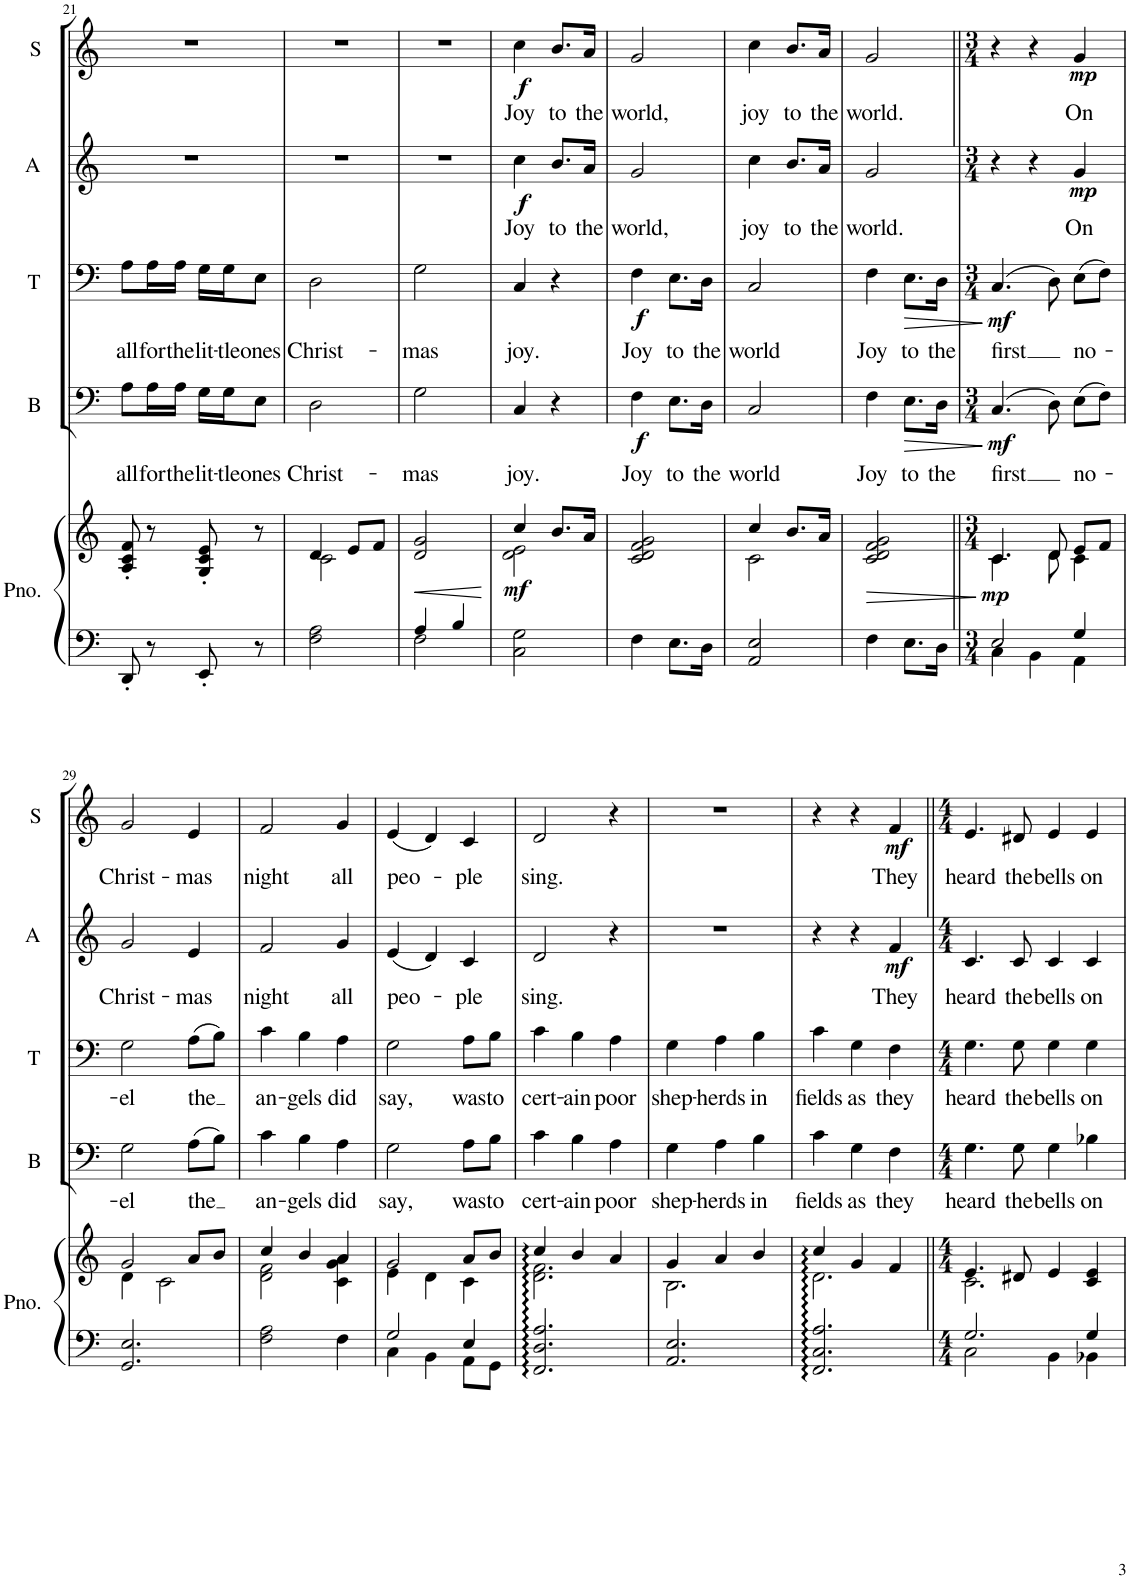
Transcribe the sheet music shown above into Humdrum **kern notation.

**kern	**kern	**dynam	**kern	**text	**dynam	**kern	**text	**dynam	**kern	**text	**dynam	**kern	**text	**dynam
*part5	*part5	*part5	*part4	*part4	*part4	*part3	*part3	*part3	*part2	*part2	*part2	*part1	*part1	*part1
*staff6	*staff5	*staff5/6	*staff4	*staff4	*staff4	*staff3	*staff3	*staff3	*staff2	*staff2	*staff2	*staff1	*staff1	*staff1
*I"Piano	*	*	*I"Bass	*	*	*I"Tenor	*	*	*I"Alto	*	*	*I"Soprano	*	*
*I'Pno.	*	*	*I'B	*	*	*I'T	*	*	*I'A	*	*	*I'S	*	*
!!LO:PB:g=z
*clefF4	*clefG2	*	*clefF4	*	*	*clefF4	*	*	*clefG2	*	*	*clefG2	*	*
*k[]	*k[]	*	*k[]	*	*	*k[]	*	*	*k[]	*	*	*k[]	*	*
*M2/4	*M2/4	*	*M2/4	*	*	*M2/4	*	*	*M2/4	*	*	*M2/4	*	*
=21	=21	=21	=21	=21	=21	=21	=21	=21	=21	=21	=21	=21	=21	=21
!	!	!	!	!LO:LY:b	!	!	!LO:LY:b	!	!	!	!	!	!	!
8DD'/	8A/' 8c/' 8f/'	.	8A\L	all	.	8A\L	all	.	2r	.	.	2r	.	.
!	!	!	!	!LO:LY:b	!	!	!LO:LY:b	!	!	!	!	!	!	!
8r	8r	.	16A\L	for	.	16A\L	for	.	.	.	.	.	.	.
!	!	!	!	!LO:LY:b	!	!	!LO:LY:b	!	!	!	!	!	!	!
.	.	.	16A\JJ	the	.	16A\JJ	the	.	.	.	.	.	.	.
!	!	!	!	!LO:LY:b	!	!	!LO:LY:b	!	!	!	!	!	!	!
8EE'/	8G/' 8c/' 8e/'	.	16G\LL	lit-	.	16G\LL	lit-	.	.	.	.	.	.	.
!	!	!	!	!LO:LY:b	!	!	!LO:LY:b	!	!	!	!	!	!	!
.	.	.	16G\J	-tle	.	16G\J	-tle	.	.	.	.	.	.	.
!	!	!	!	!LO:LY:b	!	!	!LO:LY:b	!	!	!	!	!	!	!
8r	8r	.	8E\J	ones	.	8E\J	ones	.	.	.	.	.	.	.
=22	=22	=22	=22	=22	=22	=22	=22	=22	=22	=22	=22	=22	=22	=22
*	*^	*	*	*	*	*	*	*	*	*	*	*	*	*
!	!	!	!	!	!LO:LY:b	!	!	!LO:LY:b	!	!	!	!	!	!	!
2F\ 2A\	4d/	2c\	.	2D\	Christ-	.	2D\	Christ-	.	2r	.	.	2r	.	.
.	8e/L	.	.	.	.	.	.	.	.	.	.	.	.	.	.
.	8f/J	.	.	.	.	.	.	.	.	.	.	.	.	.	.
*	*v	*v	*	*	*	*	*	*	*	*	*	*	*	*	*
=23	=23	=23	=23	=23	=23	=23	=23	=23	=23	=23	=23	=23	=23	=23
*^	*	*	*	*	*	*	*	*	*	*	*	*	*	*
!	!	!	!LO:HP:b	!	!LO:LY:b	!	!	!LO:LY:b	!	!	!	!	!	!	!
4A/	2F\	2d/ 2g/	<	2G\	-mas	.	2G\	-mas	.	2r	.	.	2r	.	.
4B/	.	.	.	.	.	.	.	.	.	.	.	.	.	.	.
*v	*v	*	*	*	*	*	*	*	*	*	*	*	*	*	*
.	.	[	.	.	.	.	.	.	.	.	.	.	.	.
=24	=24	=24	=24	=24	=24	=24	=24	=24	=24	=24	=24	=24	=24	=24
*	*^	*	*	*	*	*	*	*	*	*	*	*	*	*
!	!	!	!LO:DY:b	!	!LO:LY:b	!	!	!LO:LY:b	!	!	!LO:LY:b	!LO:DY:b	!	!LO:LY:b	!LO:DY:b
2C\ 2G\	4cc/	2d\ 2e\	mf	4C/	joy.	.	4C/	joy.	.	4cc\	Joy	f	4cc\	Joy	f
!	!	!	!	!	!	!	!	!	!	!	!LO:LY:b	!	!	!LO:LY:b	!
.	8.b/L	.	.	4r	.	.	4r	.	.	8.b/L	to	.	8.b/L	to	.
!	!	!	!	!	!	!	!	!	!	!	!LO:LY:b	!	!	!LO:LY:b	!
.	16a/Jk	.	.	.	.	.	.	.	.	16a/Jk	the	.	16a/Jk	the	.
*	*v	*v	*	*	*	*	*	*	*	*	*	*	*	*	*
=25	=25	=25	=25	=25	=25	=25	=25	=25	=25	=25	=25	=25	=25	=25
!	!	!	!	!LO:LY:b	!LO:DY:b	!	!LO:LY:b	!LO:DY:b	!	!LO:LY:b	!	!	!LO:LY:b	!
4F\	2c/ 2d/ 2f/ 2g/	.	4F\	Joy	f	4F\	Joy	f	2g/	world,	.	2g/	world,	.
!	!	!	!	!LO:LY:b	!	!	!LO:LY:b	!	!	!	!	!	!	!
8.E\L	.	.	8.E\L	to	.	8.E\L	to	.	.	.	.	.	.	.
!	!	!	!	!LO:LY:b	!	!	!LO:LY:b	!	!	!	!	!	!	!
16D\Jk	.	.	16D\Jk	the	.	16D\Jk	the	.	.	.	.	.	.	.
=26	=26	=26	=26	=26	=26	=26	=26	=26	=26	=26	=26	=26	=26	=26
*	*^	*	*	*	*	*	*	*	*	*	*	*	*	*
!	!	!	!	!	!LO:LY:b	!	!	!LO:LY:b	!	!	!LO:LY:b	!	!	!LO:LY:b	!
2AA/ 2E/	4cc/	2c\	.	2C/	world	.	2C/	world	.	4cc\	joy	.	4cc\	joy	.
!	!	!	!	!	!	!	!	!	!	!	!LO:LY:b	!	!	!LO:LY:b	!
.	8.b/L	.	.	.	.	.	.	.	.	8.b/L	to	.	8.b/L	to	.
!	!	!	!	!	!	!	!	!	!	!	!LO:LY:b	!	!	!LO:LY:b	!
.	16a/Jk	.	.	.	.	.	.	.	.	16a/Jk	the	.	16a/Jk	the	.
*	*v	*v	*	*	*	*	*	*	*	*	*	*	*	*	*
=27	=27	=27	=27	=27	=27	=27	=27	=27	=27	=27	=27	=27	=27	=27
!	!	!LO:HP:b	!	!LO:LY:b	!	!	!LO:LY:b	!	!	!LO:LY:b	!	!	!LO:LY:b	!
4F\	2c/ 2d/ 2f/ 2g/	>	4F\	Joy	.	4F\	Joy	.	2g/	world.	.	2g/	world.	.
!	!	!	!	!LO:LY:b	!LO:HP:b	!	!LO:LY:b	!LO:HP:b	!	!	!	!	!	!
8.E\L	.	.	8.E\L	to	>	8.E\L	to	>	.	.	.	.	.	.
!	!	!	!	!LO:LY:b	!	!	!LO:LY:b	!	!	!	!	!	!	!
16D\Jk	.	.	16D\Jk	the	.	16D\Jk	the	.	.	.	.	.	.	.
.	.	]	.	.	]	.	.	]	.	.	.	.	.	.
=28||	=28||	=28||	=28||	=28||	=28||	=28||	=28||	=28||	=28||	=28||	=28||	=28||	=28||	=28||
*M3/4	*M3/4	*	*M3/4	*	*	*M3/4	*	*	*M3/4	*	*	*M3/4	*	*
*^	*^	*	*	*	*	*	*	*	*	*	*	*	*	*
!	!	!	!	!LO:DY:b	!	!LO:LY:b	!LO:DY:b	!	!LO:LY:b	!LO:DY:b	!	!	!	!	!	!
2E/	4C\	4.c/	4.c\	mp	(4.C/	first	mf	(4.C/	first	mf	4r	.	.	4r	.	.
.	4BB\	.	.	.	.	.	.	.	.	.	4r	.	.	4r	.	.
.	.	8d/	8d\	.	8D\)	.	.	8D\)	.	.	.	.	.	.	.	.
!	!	!	!	!	!	!LO:LY:b	!	!	!LO:LY:b	!	!	!LO:LY:b	!LO:DY:b	!	!LO:LY:b	!LO:DY:b
4G/	4AA\	8e/L	4c\	.	(8E\L	no-	.	(8E\L	no-	.	4g/	On	mp	4g/	On	mp
.	.	8f/J	.	.	8F\J)	.	.	8F\J)	.	.	.	.	.	.	.	.
*v	*v	*	*	*	*	*	*	*	*	*	*	*	*	*	*	*
!!LO:LB:g=z
=29	=29	=29	=29	=29	=29	=29	=29	=29	=29	=29	=29	=29	=29	=29	=29
!	!	!	!	!	!LO:LY:b	!	!	!LO:LY:b	!	!	!LO:LY:b	!	!	!LO:LY:b	!
2.GG/ 2.E/	2g/	4d\	.	2G\	-el	.	2G\	-el	.	2g/	Christ-	.	2g/	Christ-	.
.	.	2c\	.	.	.	.	.	.	.	.	.	.	.	.	.
!	!	!	!	!	!LO:LY:b	!	!	!LO:LY:b	!	!	!LO:LY:b	!	!	!LO:LY:b	!
.	8a/L	.	.	(8A\L	the	.	(8A\L	the	.	4e/	-mas	.	4e/	-mas	.
.	8b/J	.	.	8B\J)	.	.	8B\J)	.	.	.	.	.	.	.	.
=30	=30	=30	=30	=30	=30	=30	=30	=30	=30	=30	=30	=30	=30	=30	=30
!	!	!	!	!	!LO:LY:b	!	!	!LO:LY:b	!	!	!LO:LY:b	!	!	!LO:LY:b	!
2F\ 2A\	4cc/	2d\ 2f\	.	4c\	an-	.	4c\	an-	.	2f/	night	.	2f/	night	.
!	!	!	!	!	!LO:LY:b	!	!	!LO:LY:b	!	!	!	!	!	!	!
.	4b/	.	.	4B\	-gels	.	4B\	-gels	.	.	.	.	.	.	.
!	!	!	!	!	!LO:LY:b	!	!	!LO:LY:b	!	!	!LO:LY:b	!	!	!LO:LY:b	!
4F\	4a/	4c\ 4g\ 4a\	.	4A\	did	.	4A\	did	.	4g/	all	.	4g/	all	.
=31	=31	=31	=31	=31	=31	=31	=31	=31	=31	=31	=31	=31	=31	=31	=31
*^	*	*	*	*	*	*	*	*	*	*	*	*	*	*	*
!	!	!	!	!	!	!LO:LY:b	!	!	!LO:LY:b	!	!	!LO:LY:b	!	!	!LO:LY:b	!
2G/	4C\	2g/	4e\	.	2G\	say,	.	2G\	say,	.	(4e/	peo-	.	(4e/	peo-	.
.	4BB\	.	4d\	.	.	.	.	.	.	.	4d/)	.	.	4d/)	.	.
!	!	!	!	!	!	!LO:LY:b	!	!	!LO:LY:b	!	!	!LO:LY:b	!	!	!LO:LY:b	!
4E/	8AA\L	8a/L	4c\	.	8A\L	was	.	8A\L	was	.	4c/	-ple	.	4c/	-ple	.
!	!	!	!	!	!	!LO:LY:b	!	!	!LO:LY:b	!	!	!	!	!	!	!
.	8GG\J	8b/J	.	.	8B\J	to	.	8B\J	to	.	.	.	.	.	.	.
=32	=32	=32	=32	=32	=32	=32	=32	=32	=32	=32	=32	=32	=32	=32	=32	=32
!	!	!	!	!	!	!LO:LY:b	!	!	!LO:LY:b	!	!	!LO:LY:b	!	!	!LO:LY:b	!
*v	*v	*	*	*	*	*	*	*	*	*	*	*	*	*	*	*
2.FF/ 2.D/ 2.A/	4cc/	2.d\ 2.f\	.	4c\	cert-	.	4c\	cert-	.	2d/	sing.	.	2d/	sing.	.
!	!	!	!	!	!LO:LY:b	!	!	!LO:LY:b	!	!	!	!	!	!	!
.	4b/	.	.	4B\	ain	.	4B\	ain	.	.	.	.	.	.	.
!	!	!	!	!	!LO:LY:b	!	!	!LO:LY:b	!	!	!	!	!	!	!
.	4a/	.	.	4A\	poor	.	4A\	poor	.	4r	.	.	4r	.	.
=33	=33	=33	=33	=33	=33	=33	=33	=33	=33	=33	=33	=33	=33	=33	=33
!	!	!	!	!	!LO:LY:b	!	!	!LO:LY:b	!	!	!	!	!	!	!
2.AA/ 2.E/	4g/	2.B\	.	4G\	shep-	.	4G\	shep-	.	2.r	.	.	2.r	.	.
!	!	!	!	!	!LO:LY:b	!	!	!LO:LY:b	!	!	!	!	!	!	!
.	4a/	.	.	4A\	-herds	.	4A\	-herds	.	.	.	.	.	.	.
!	!	!	!	!	!LO:LY:b	!	!	!LO:LY:b	!	!	!	!	!	!	!
.	4b/	.	.	4B\	in	.	4B\	in	.	.	.	.	.	.	.
=34	=34	=34	=34	=34	=34	=34	=34	=34	=34	=34	=34	=34	=34	=34	=34
!	!	!	!	!	!LO:LY:b	!	!	!LO:LY:b	!	!	!	!	!	!	!
2.FF/ 2.C/ 2.A/	4cc/	2.d\	.	4c\	fields	.	4c\	fields	.	4r	.	.	4r	.	.
!	!	!	!	!	!LO:LY:b	!	!	!LO:LY:b	!	!	!	!	!	!	!
.	4g/	.	.	4G\	as	.	4G\	as	.	4r	.	.	4r	.	.
!	!	!	!	!	!LO:LY:b	!	!	!LO:LY:b	!	!	!LO:LY:b	!LO:DY:b	!	!LO:LY:b	!LO:DY:b
.	4f/	.	.	4F\	they	.	4F\	they	.	4f/	They	mf	4f/	They	mf
=35||	=35||	=35||	=35||	=35||	=35||	=35||	=35||	=35||	=35||	=35||	=35||	=35||	=35||	=35||	=35||
*M4/4	*M4/4	*	*	*M4/4	*	*	*M4/4	*	*	*M4/4	*	*	*M4/4	*	*
*^	*	*	*	*	*	*	*	*	*	*	*	*	*	*	*
!	!	!	!	!	!	!LO:LY:b	!	!	!LO:LY:b	!	!	!LO:LY:b	!	!	!LO:LY:b	!
2.G/	2C\	4.e/	2.c\	.	4.G\	heard	.	4.G\	heard	.	4.c/	heard	.	4.e/	heard	.
!	!	!	!	!	!	!LO:LY:b	!	!	!LO:LY:b	!	!	!LO:LY:b	!	!	!LO:LY:b	!
.	.	8d#X/	.	.	8G\	the	.	8G\	the	.	8c/	the	.	8d#X/	the	.
!	!	!	!	!	!	!LO:LY:b	!	!	!LO:LY:b	!	!	!LO:LY:b	!	!	!LO:LY:b	!
.	4BB\	4e/	.	.	4G\	bells	.	4G\	bells	.	4c/	bells	.	4e/	bells	.
!	!	!	!	!	!	!LO:LY:b	!	!	!LO:LY:b	!	!	!LO:LY:b	!	!	!LO:LY:b	!
4G/	4BB-X\	4c/ 4e/	4ryy	.	4B-X\	on	.	4G\	on	.	4c/	on	.	4e/	on	.
*v	*v	*	*	*	*	*	*	*	*	*	*	*	*	*	*	*
*	*v	*v	*	*	*	*	*	*	*	*	*	*	*	*	*
=	=	=	=	=	=	=	=	=	=	=	=	=	=	=
*-	*-	*-	*-	*-	*-	*-	*-	*-	*-	*-	*-	*-	*-	*-
